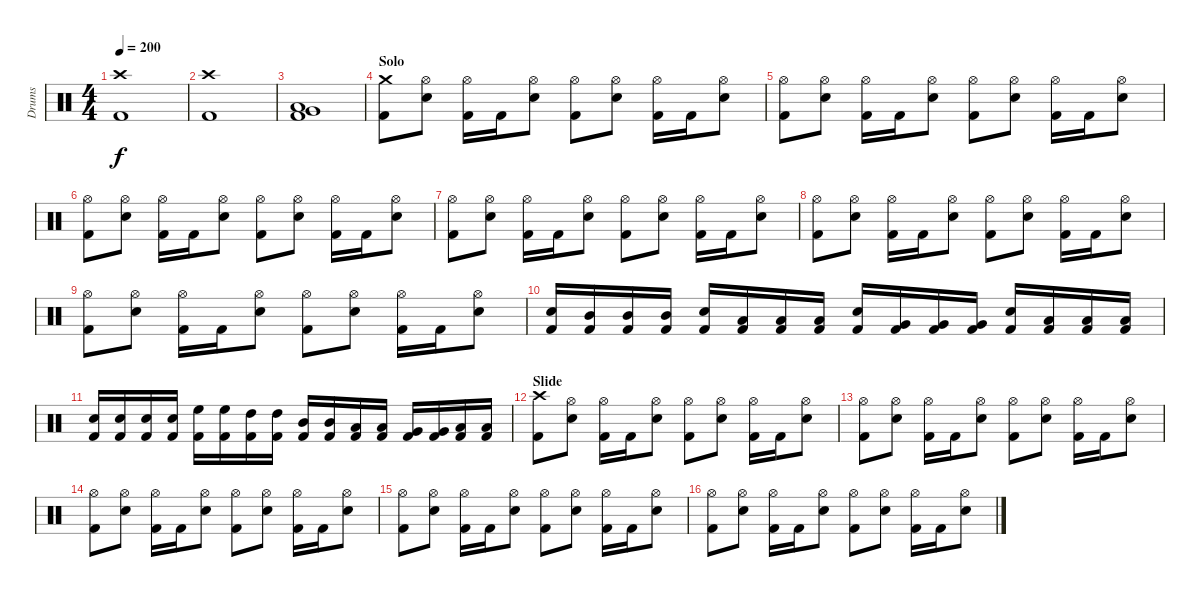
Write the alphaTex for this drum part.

\track ("Drums" "Drums") {instrument percussion}
\staff {score}
\articulation defaults
\ts (4 4)
\tempo 200
\clef neutral
\ks c
("Kick (hit) 2" "Crash high (hit)").1{dy f} |
("Kick (hit) 2" "Crash high (hit)").1 |
("Kick (hit) 2" "Very Low Tom (hit)" "Low Floor Tom (hit)").1 |
\section ("" "Solo")
("Kick (hit) 2" "Crash medium (hit)").8 ("Snare (hit) 2" "Hi-Hat (open)").8 ("Kick (hit) 2" "Hi-Hat (open)").16 "Kick (hit) 2".16 ("Snare (hit) 2" "Hi-Hat (open)").8 ("Kick (hit) 2" "Hi-Hat (open)").8 ("Snare (hit) 2" "Hi-Hat (open)").8 ("Kick (hit) 2" "Hi-Hat (open)").16 "Kick (hit) 2".16 ("Snare (hit) 2" "Hi-Hat (open)").8 |
("Kick (hit) 2" "Hi-Hat (open)").8 ("Snare (hit) 2" "Hi-Hat (open)").8 ("Kick (hit) 2" "Hi-Hat (open)").16 "Kick (hit) 2".16 ("Snare (hit) 2" "Hi-Hat (open)").8 ("Kick (hit) 2" "Hi-Hat (open)").8 ("Snare (hit) 2" "Hi-Hat (open)").8 ("Kick (hit) 2" "Hi-Hat (open)").16 "Kick (hit) 2".16 ("Snare (hit) 2" "Hi-Hat (open)").8 |
("Kick (hit) 2" "Hi-Hat (open)").8 ("Snare (hit) 2" "Hi-Hat (open)").8 ("Kick (hit) 2" "Hi-Hat (open)").16 "Kick (hit) 2".16 ("Snare (hit) 2" "Hi-Hat (open)").8 ("Kick (hit) 2" "Hi-Hat (open)").8 ("Snare (hit) 2" "Hi-Hat (open)").8 ("Kick (hit) 2" "Hi-Hat (open)").16 "Kick (hit) 2".16 ("Snare (hit) 2" "Hi-Hat (open)").8 |
("Kick (hit) 2" "Hi-Hat (open)").8 ("Snare (hit) 2" "Hi-Hat (open)").8 ("Kick (hit) 2" "Hi-Hat (open)").16 "Kick (hit) 2".16 ("Snare (hit) 2" "Hi-Hat (open)").8 ("Kick (hit) 2" "Hi-Hat (open)").8 ("Snare (hit) 2" "Hi-Hat (open)").8 ("Kick (hit) 2" "Hi-Hat (open)").16 "Kick (hit) 2".16 ("Snare (hit) 2" "Hi-Hat (open)").8 |
("Kick (hit) 2" "Hi-Hat (open)").8 ("Snare (hit) 2" "Hi-Hat (open)").8 ("Kick (hit) 2" "Hi-Hat (open)").16 "Kick (hit) 2".16 ("Snare (hit) 2" "Hi-Hat (open)").8 ("Kick (hit) 2" "Hi-Hat (open)").8 ("Snare (hit) 2" "Hi-Hat (open)").8 ("Kick (hit) 2" "Hi-Hat (open)").16 "Kick (hit) 2".16 ("Snare (hit) 2" "Hi-Hat (open)").8 |
("Kick (hit) 2" "Hi-Hat (open)").8 ("Snare (hit) 2" "Hi-Hat (open)").8 ("Kick (hit) 2" "Hi-Hat (open)").16 "Kick (hit) 2".16 ("Snare (hit) 2" "Hi-Hat (open)").8 ("Kick (hit) 2" "Hi-Hat (open)").8 ("Snare (hit) 2" "Hi-Hat (open)").8 ("Kick (hit) 2" "Hi-Hat (open)").16 "Kick (hit) 2".16 ("Snare (hit) 2" "Hi-Hat (open)").8 |
("Kick (hit) 2" "Snare (hit) 2").16 ("Kick (hit) 2" "Mid Tom (hit)").16 ("Kick (hit) 2" "Mid Tom (hit)").16 ("Kick (hit) 2" "Mid Tom (hit)").16 ("Kick (hit) 2" "Snare (hit) 2").16 ("Kick (hit) 2" "Low Tom (hit)").16 ("Kick (hit) 2" "Low Tom (hit)").16 ("Kick (hit) 2" "Low Tom (hit)").16 ("Kick (hit) 2" "Snare (hit) 2").16 ("Kick (hit) 2" "Very Low Tom (hit)").16 ("Kick (hit) 2" "Very Low Tom (hit)").16 ("Kick (hit) 2" "Very Low Tom (hit)").16 ("Kick (hit) 2" "Snare (hit) 2").16 ("Kick (hit) 2" "Low Floor Tom (hit)").16 ("Kick (hit) 2" "Low Floor Tom (hit)").16 ("Kick (hit) 2" "Low Floor Tom (hit)").16 |
("Kick (hit) 2" "Snare (hit) 2").16 ("Kick (hit) 2" "Snare (hit) 2").16 ("Kick (hit) 2" "Snare (hit) 2").16 ("Kick (hit) 2" "Snare (hit) 2").16 ("Kick (hit) 2" "High Floor Tom (hit)").16 ("Kick (hit) 2" "High Floor Tom (hit)").16 ("Kick (hit) 2" "High Tom (hit)").16 ("Kick (hit) 2" "High Tom (hit)").16 ("Kick (hit) 2" "Mid Tom (hit)").16 ("Kick (hit) 2" "Mid Tom (hit)").16 ("Kick (hit) 2" "Low Tom (hit)").16 ("Kick (hit) 2" "Low Tom (hit)").16 ("Kick (hit) 2" "Very Low Tom (hit)").16 ("Kick (hit) 2" "Very Low Tom (hit)").16 ("Kick (hit) 2" "Low Floor Tom (hit)").16 ("Kick (hit) 2" "Low Floor Tom (hit)").16 |
\section ("" "Slide")
("Kick (hit) 2" "Crash high (hit)").8 ("Snare (hit) 2" "Hi-Hat (open)").8 ("Kick (hit) 2" "Hi-Hat (open)").16 "Kick (hit) 2".16 ("Snare (hit) 2" "Hi-Hat (open)").8 ("Kick (hit) 2" "Hi-Hat (open)").8 ("Snare (hit) 2" "Hi-Hat (open)").8 ("Kick (hit) 2" "Hi-Hat (open)").16 "Kick (hit) 2".16 ("Snare (hit) 2" "Hi-Hat (open)").8 |
("Kick (hit) 2" "Hi-Hat (open)").8 ("Snare (hit) 2" "Hi-Hat (open)").8 ("Kick (hit) 2" "Hi-Hat (open)").16 "Kick (hit) 2".16 ("Snare (hit) 2" "Hi-Hat (open)").8 ("Kick (hit) 2" "Hi-Hat (open)").8 ("Snare (hit) 2" "Hi-Hat (open)").8 ("Kick (hit) 2" "Hi-Hat (open)").16 "Kick (hit) 2".16 ("Snare (hit) 2" "Hi-Hat (open)").8 |
("Kick (hit) 2" "Hi-Hat (open)").8 ("Snare (hit) 2" "Hi-Hat (open)").8 ("Kick (hit) 2" "Hi-Hat (open)").16 "Kick (hit) 2".16 ("Snare (hit) 2" "Hi-Hat (open)").8 ("Kick (hit) 2" "Hi-Hat (open)").8 ("Snare (hit) 2" "Hi-Hat (open)").8 ("Kick (hit) 2" "Hi-Hat (open)").16 "Kick (hit) 2".16 ("Snare (hit) 2" "Hi-Hat (open)").8 |
("Kick (hit) 2" "Hi-Hat (open)").8 ("Snare (hit) 2" "Hi-Hat (open)").8 ("Kick (hit) 2" "Hi-Hat (open)").16 "Kick (hit) 2".16 ("Snare (hit) 2" "Hi-Hat (open)").8 ("Kick (hit) 2" "Hi-Hat (open)").8 ("Snare (hit) 2" "Hi-Hat (open)").8 ("Kick (hit) 2" "Hi-Hat (open)").16 "Kick (hit) 2".16 ("Snare (hit) 2" "Hi-Hat (open)").8 |
("Kick (hit) 2" "Hi-Hat (open)").8 ("Snare (hit) 2" "Hi-Hat (open)").8 ("Kick (hit) 2" "Hi-Hat (open)").16 "Kick (hit) 2".16 ("Snare (hit) 2" "Hi-Hat (open)").8 ("Kick (hit) 2" "Hi-Hat (open)").8 ("Snare (hit) 2" "Hi-Hat (open)").8 ("Kick (hit) 2" "Hi-Hat (open)").16 "Kick (hit) 2".16 ("Snare (hit) 2" "Hi-Hat (open)").8
